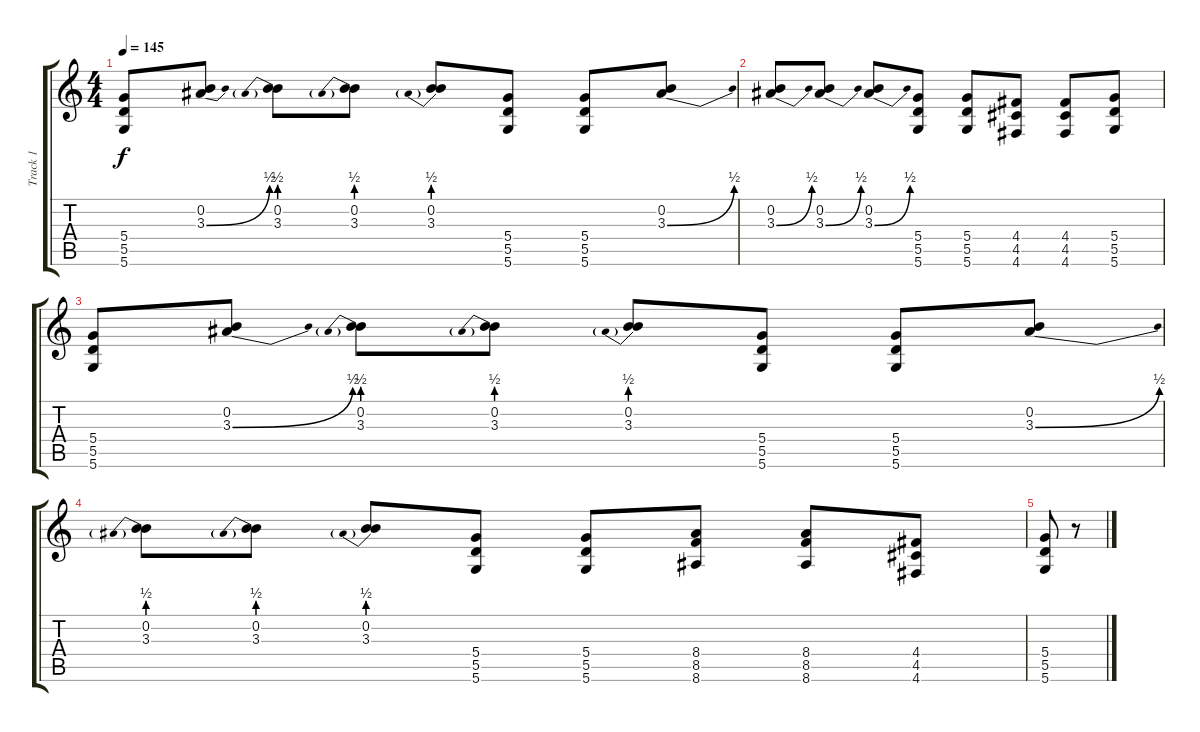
\track ("Track 1" "Track 1") {instrument distortionguitar}
\staff {score tabs}
\tuning (E4 B3 G3 D3 A2 D2) {hide}
\ts (4 4)
\tempo 145
\clef g2
\ks c
(5.4 5.5 5.6).8{dy f} (0.2 3.3{be (bend 0 0 60 2)}).8 (0.2 3.3{be (prebend 0 2 60 2)}).8 (0.2 3.3{be (prebend 0 2 60 2)}).8 (0.2 3.3{be (prebend 0 2 60 2)}).8 (5.4 5.5 5.6).8 (5.4 5.5 5.6).8 (0.2 3.3{be (bend 0 0 60 2)}).8 |
(0.2 3.3{be (bend 0 0 60 2)}).8 (0.2 3.3{be (bend 0 0 60 2)}).8 (0.2 3.3{be (bend 0 0 60 2)}).8 (5.4 5.5 5.6).8 (5.4 5.5 5.6).8 (4.4 4.5 4.6).8 (4.4 4.5 4.6).8 (5.4 5.5 5.6).8 |
(5.4 5.5 5.6).8 (0.2 3.3{be (bend 0 0 60 2)}).8 (0.2 3.3{be (prebend 0 2 60 2)}).8 (0.2 3.3{be (prebend 0 2 60 2)}).8 (0.2 3.3{be (prebend 0 2 60 2)}).8 (5.4 5.5 5.6).8 (5.4 5.5 5.6).8 (0.2 3.3{be (bend 0 0 60 2)}).8 |
(0.2 3.3{be (prebend 0 2 60 2)}).8 (0.2 3.3{be (prebend 0 2 60 2)}).8 (0.2 3.3{be (prebend 0 2 60 2)}).8 (5.4 5.5 5.6).8 (5.4 5.5 5.6).8 (8.4 8.5 8.6).8 (8.4 8.5 8.6).8 (4.4 4.5 4.6).8 |
(5.4 5.5 5.6).8 r.8
